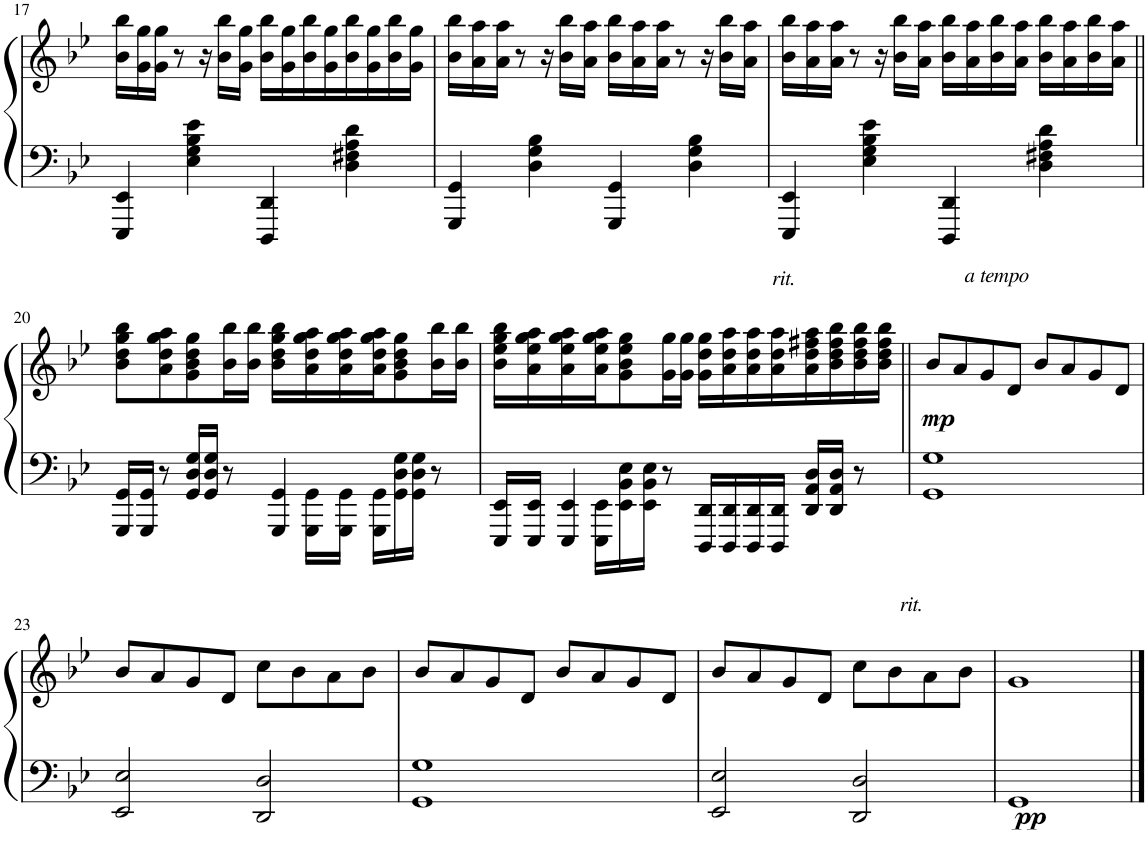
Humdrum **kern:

**kern	**kern	**dynam
*part1	*part1	*part1
*staff2	*staff1	*staff1/2
*I"Piano	*	*
*I'Pno.	*	*
!!LO:PB:g=z
*clefF4	*clefG2	*
*k[b-e-]	*k[b-e-]	*
*M4/4	*M4/4	*
=17	=17	=17
4EEE-/ 4EE-/	16b-\ 16bb-\LL	.
.	16g\ 16gg\	.
.	16g\ 16gg\JJ	.
.	8r	.
4E-\ 4G\ 4B-\ 4e-\	.	.
.	16r	.
.	16b-\ 16bb-\LL	.
.	16g\ 16gg\JJ	.
4DDD/ 4DD/	16b-\ 16bb-\LL	.
.	16g\ 16gg\	.
.	16b-\ 16bb-\	.
.	16g\ 16gg\	.
4D\ 4F#X\ 4A\ 4d\	16b-\ 16bb-\	.
.	16g\ 16gg\	.
.	16b-\ 16bb-\	.
.	16g\ 16gg\JJ	.
=18	=18	=18
4GGG/ 4GG/	16b-\ 16bb-\LL	.
.	16a\ 16aa\	.
.	16a\ 16aa\JJ	.
.	8r	.
4D\ 4G\ 4B-\	.	.
.	16r	.
.	16b-\ 16bb-\LL	.
.	16a\ 16aa\JJ	.
4GGG/ 4GG/	16b-\ 16bb-\LL	.
.	16a\ 16aa\	.
.	16a\ 16aa\JJ	.
.	8r	.
4D\ 4G\ 4B-\	.	.
.	16r	.
.	16b-\ 16bb-\LL	.
.	16a\ 16aa\JJ	.
=19	=19	=19
4EEE-/ 4EE-/	16b-\ 16bb-\LL	.
.	16a\ 16aa\	.
.	16a\ 16aa\JJ	.
.	8r	.
4E-\ 4G\ 4B-\ 4e-\	.	.
.	16r	.
.	16b-\ 16bb-\LL	.
.	16a\ 16aa\JJ	.
4DDD/ 4DD/	16b-\ 16bb-\LL	.
.	16a\ 16aa\	.
.	16b-\ 16bb-\	.
.	16a\ 16aa\JJ	.
4D\ 4F#X\ 4A\ 4d\	16b-\ 16bb-\LL	.
.	16a\ 16aa\	.
.	16b-\ 16bb-\	.
.	16a\ 16aa\JJ	.
!!LO:LB:g=z
=20||	=20||	=20||
*^	*	*
16GGG/ 16GG/LL	16ryy	8b-\ 8dd\ 8gg\ 8bb-\L	.
*v	*v	*	*
16GGG/ 16GG/JJ	.	.
8r	8a\ 8dd\ 8gg\ 8aa\	.
16GG/ 16D/ 16G/LL	8g\ 8b-\ 8dd\ 8gg\	.
16GG/ 16D/ 16G/JJ	.	.
8r	16b-\ 16bb-\L	.
.	16b-\ 16bb-\JJ	.
4GGG/ 4GG/	16b-\ 16dd\ 16gg\ 16bb-\LL	.
*^	*	*
.	16GGG\ 16GG\LL	16a\ 16dd\ 16gg\ 16aa\	.
.	16GGG\ 16GG\JJ	16a\ 16dd\ 16gg\ 16aa\	.
.	16GGG\ 16GG\LL	16a\ 16dd\ 16gg\ 16aa\J	.
8ryy	16GG\ 16D\ 16G\	8g\ 8b-\ 8dd\ 8gg\	.
.	16GG\ 16D\ 16G\JJ	.	.
8r	8ryy	16b-\ 16bb-\L	.
.	.	16b-\ 16bb-\JJ	.
=21	=21	=21	=21
16EEE-/ 16EE-/LL	8.ryy	16b-\ 16ee-\ 16gg\ 16bb-\LL	.
16EEE-/ 16EE-/JJ	.	16a\ 16ee-\ 16gg\ 16aa\	.
4EEE-/ 4EE-/	.	16a\ 16ee-\ 16gg\ 16aa\	.
.	16EEE-\ 16EE-\LL	16a\ 16ee-\ 16gg\ 16aa\J	.
.	16EE-\ 16BB-\ 16E-\	8g\ 8b-\ 8ee-\ 8gg\	.
.	16EE-\ 16BB-\ 16E-\JJ	.	.
8r	2ryy	16g\ 16gg\L	.
.	.	16g\ 16gg\JJ	.
16DDD/ 16DD/LL	.	16g\ 16dd\ 16gg\LL	.
16DDD/ 16DD/	.	16a\ 16dd\ 16aa\	.
16DDD/ 16DD/	.	16a\ 16dd\ 16aa\	.
16DDD/ 16DD/JJ	.	16a\ 16dd\ 16aa\	.
16DD/ 16AA/ 16D/LL	.	16a\ 16dd\ 16ff#X\ 16aa\	.
!	!	!LO:TX:a:i:t=rit.	!
16DD/ 16AA/ 16D/JJ	.	16b-\ 16dd\ 16ff#\ 16bb-\	.
8r	8ryy	16b-\ 16dd\ 16ff#\ 16bb-\	.
.	.	16b-\ 16dd\ 16ff#\ 16bb-\JJ	.
=22||	=22||	=22||	=22||
!	!	!LO:TX:a:i:t=a tempo	!
!	!	!	!LO:DY:b
1G	1GG	8b-/L	mp
.	.	8a/	.
.	.	8g/	.
.	.	8d/J	.
.	.	8b-/L	.
.	.	8a/	.
.	.	8g/	.
.	.	8d/J	.
*v	*v	*	*
!!LO:LB:g=z
=23	=23	=23
2EE-/ 2E-/	8b-/L	.
.	8a/	.
.	8g/	.
.	8d/J	.
2DD/ 2D/	8cc\L	.
.	8b-\	.
.	8a\	.
.	8b-\J	.
=24	=24	=24
*^	*	*
1G	1GG	8b-/L	.
.	.	8a/	.
.	.	8g/	.
.	.	8d/J	.
.	.	8b-/L	.
.	.	8a/	.
.	.	8g/	.
.	.	8d/J	.
*v	*v	*	*
=25	=25	=25
2EE-/ 2E-/	8b-/L	.
.	8a/	.
.	8g/	.
.	8d/J	.
!	!LO:TX:a:i:t=rit.	!
2DD/ 2D/	8cc\L	.
.	8b-\	.
.	8a\	.
.	8b-\J	.
=26	=26	=26
!	!	!LO:DY:b=2
1GG	1g	pp
==	==	==
*-	*-	*-
